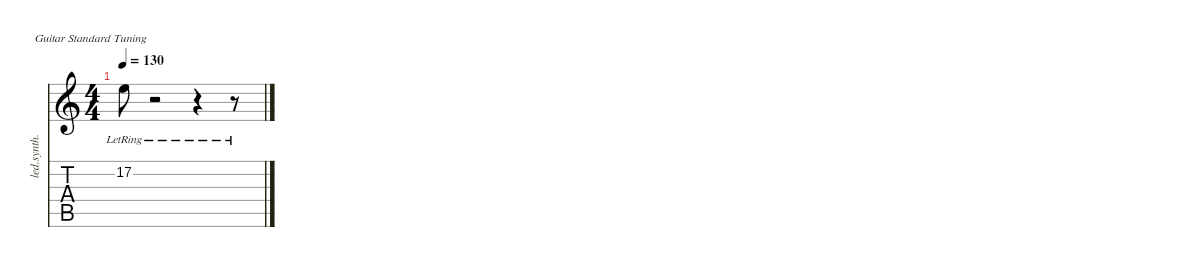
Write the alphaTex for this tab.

\defaultSystemsLayout 4
\hideDynamics
\bracketExtendMode nobrackets
\otherSystemsTrackNameOrientation horizontal
\track ("Track 1" "led.synth.") {instrument lead1square}
\staff {score tabs}
\tuning (E4 B3 G3 D3 A2 E2)
\ts (4 4)
\tempo 130
\clef g2
\ks c
17.2{lr t}.8{dy f} r.2 r.4 r.8
